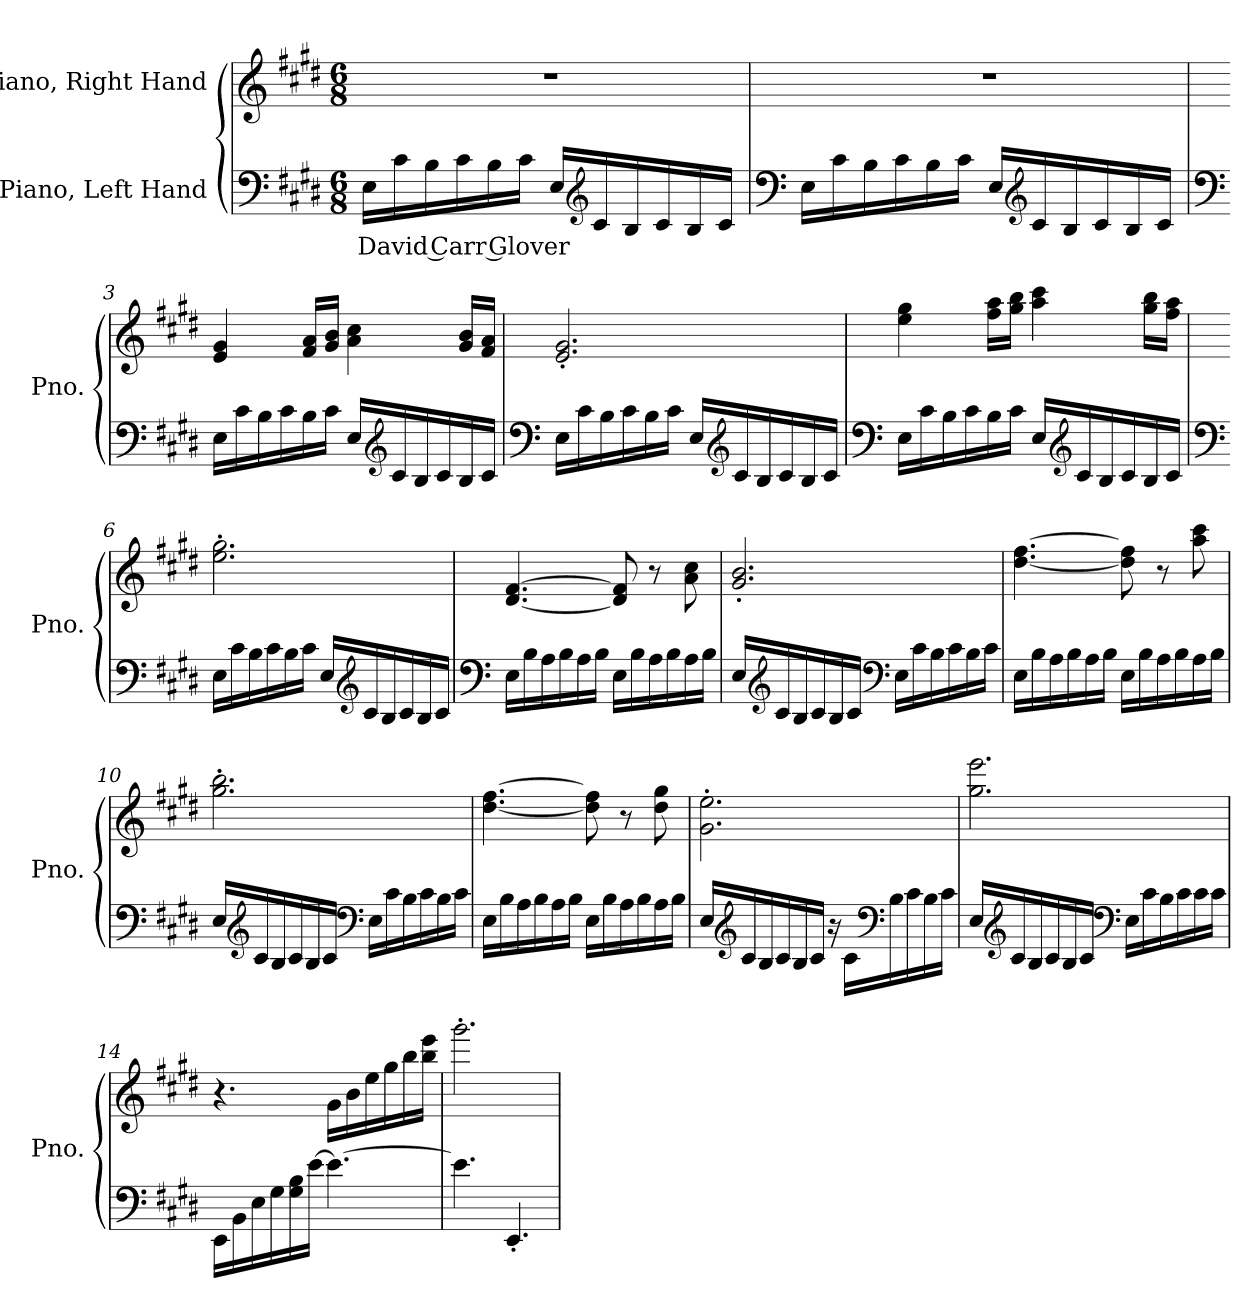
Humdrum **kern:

**kern	**text	**kern
*part2	*part2	*part1
*staff2	*staff2	*staff1
*I"Piano, Left Hand	*	*I"Piano, Right Hand
*I'Pno.	*	*I'Pno.
*clefF4	*	*clefG2
*k[f#c#g#d#]	*	*k[f#c#g#d#]
*M6/8	*	*M6/8
*MM100	*	*MM100
=1	=1	=1
!	!LO:LY:b	!
16E\LL	David Carr Glover	2.r
16c#\	.	.
16B\	.	.
16c#\	.	.
16B\	.	.
16c#\JJ	.	.
16E/LL	.	.
*clefG2	*	*
16c#/	.	.
16B/	.	.
16c#/	.	.
16B/	.	.
16c#/JJ	.	.
!!LO:LB:g=z
=2	=2	=2
*clefF4	*	*
16E\LL	.	2.r
16c#\	.	.
16B\	.	.
16c#\	.	.
16B\	.	.
16c#\JJ	.	.
16E/LL	.	.
*clefG2	*	*
16c#/	.	.
16B/	.	.
16c#/	.	.
16B/	.	.
16c#/JJ	.	.
=3	=3	=3
*clefF4	*	*
16E\LL	.	4e/ 4g#/
16c#\	.	.
16B\	.	.
16c#\	.	.
16B\	.	16f#/ 16a/LL
16c#\JJ	.	16g#/ 16b/JJ
16E/LL	.	4a\ 4cc#\
*clefG2	*	*
16c#/	.	.
16B/	.	.
16c#/	.	.
16B/	.	16g#/ 16b/LL
16c#/JJ	.	16f#/ 16a/JJ
!!LO:LB:g=z
=4	=4	=4
*clefF4	*	*
16E\LL	.	2.e/' 2.g#/'
16c#\	.	.
16B\	.	.
16c#\	.	.
16B\	.	.
16c#\JJ	.	.
16E/LL	.	.
*clefG2	*	*
16c#/	.	.
16B/	.	.
16c#/	.	.
16B/	.	.
16c#/JJ	.	.
=5	=5	=5
*clefF4	*	*
16E\LL	.	4ee\ 4gg#\
16c#\	.	.
16B\	.	.
16c#\	.	.
16B\	.	16ff#\ 16aa\LL
16c#\JJ	.	16gg#\ 16bb\JJ
16E/LL	.	4aa\ 4ccc#\
*clefG2	*	*
16c#/	.	.
16B/	.	.
16c#/	.	.
16B/	.	16gg#\ 16bb\LL
16c#/JJ	.	16ff#\ 16aa\JJ
!!LO:LB:g=z
=6	=6	=6
*clefF4	*	*
16E\LL	.	2.ee\' 2.gg#\'
16c#\	.	.
16B\	.	.
16c#\	.	.
16B\	.	.
16c#\JJ	.	.
16E/LL	.	.
*clefG2	*	*
16c#/	.	.
16B/	.	.
16c#/	.	.
16B/	.	.
16c#/JJ	.	.
=7	=7	=7
*clefF4	*	*
16E\LL	.	[4.d#/ [4.f#/
16B\	.	.
16A\	.	.
16B\	.	.
16A\	.	.
16B\JJ	.	.
16E\LL	.	8d#/] 8f#/]
16B\	.	.
16A\	.	8r
16B\	.	.
16A\	.	8a\ 8cc#\
16B\JJ	.	.
!!LO:LB:g=z
=8	=8	=8
16E/LL	.	2.g#/' 2.b/'
*clefG2	*	*
16c#/	.	.
16B/	.	.
16c#/	.	.
16B/	.	.
16c#/JJ	.	.
*clefF4	*	*
16E\LL	.	.
16c#\	.	.
16B\	.	.
16c#\	.	.
16B\	.	.
16c#\JJ	.	.
=9	=9	=9
16E\LL	.	[4.dd#\ [4.ff#\
16B\	.	.
16A\	.	.
16B\	.	.
16A\	.	.
16B\JJ	.	.
16E\LL	.	8dd#\] 8ff#\]
16B\	.	.
16A\	.	8r
16B\	.	.
16A\	.	8aa\ 8ccc#\
16B\JJ	.	.
!!LO:LB:g=z
=10	=10	=10
16E/LL	.	2.gg#\' 2.bb\'
*clefG2	*	*
16c#/	.	.
16B/	.	.
16c#/	.	.
16B/	.	.
16c#/JJ	.	.
*clefF4	*	*
16E\LL	.	.
16c#\	.	.
16B\	.	.
16c#\	.	.
16B\	.	.
16c#\JJ	.	.
=11	=11	=11
16E\LL	.	[4.dd#\ [4.ff#\
16B\	.	.
16A\	.	.
16B\	.	.
16A\	.	.
16B\JJ	.	.
16E\LL	.	8dd#\] 8ff#\]
16B\	.	.
16A\	.	8r
16B\	.	.
16A\	.	8dd#\ 8gg#\
16B\JJ	.	.
!!LO:PB:g=z
=12	=12	=12
16E/LL	.	2.g#\' 2.ee\'
*clefG2	*	*
16c#/	.	.
16B/	.	.
16c#/	.	.
16B/	.	.
16c#/JJ	.	.
16r	.	.
16c#\LL	.	.
*clefF4	*	*
16B\	.	.
16c#\	.	.
16B\	.	.
16c#\JJ	.	.
=13	=13	=13
16E/LL	.	2.gg#\ 2.eee\
*clefG2	*	*
16c#/	.	.
16B/	.	.
16c#/	.	.
16B/	.	.
16c#/JJ	.	.
*clefF4	*	*
16E\LL	.	.
16c#\	.	.
16B\	.	.
16c#\	.	.
16c#\	.	.
16c#\JJ	.	.
!!LO:LB:g=z
=14	=14	=14
16EE\LL	.	4.r
16BB\	.	.
16E\	.	.
16G#\	.	.
16G#\ 16B\	.	.
[16e\JJ	.	.
4.e\_	.	16g#\LL
.	.	16b\
.	.	16ee\
.	.	16gg#\
.	.	16bb\
.	.	16bb\ 16eee\JJ
=15	=15	=15
4.e\]	.	2.ggg#'\
4.EE'/	.	.
=	=	=
*-	*-	*-
